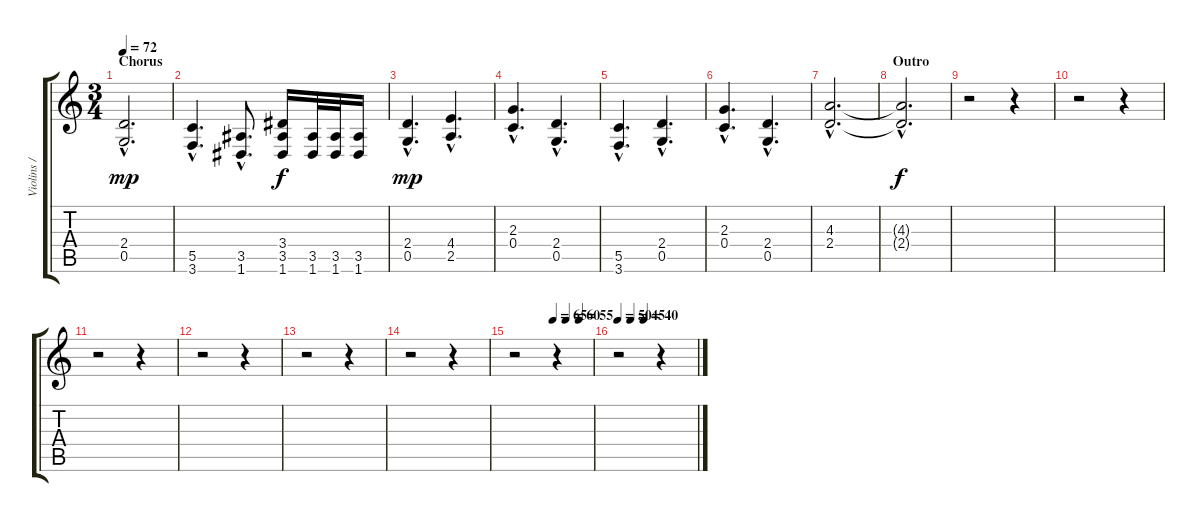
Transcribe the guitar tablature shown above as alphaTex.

\track ("Violins / Backup Guitars" "Violins / ") {instrument distortionguitar}
\staff {score tabs}
\tuning (D4 A3 F3 C3 G2 D2) {hide}
\ts (3 4)
\section ("" "Chorus")
\tempo 72
\clef g2
\ks c
(2.4{hac} 0.5{hac}).2{d dy mp instrument distortionguitar} |
(5.5{hac} 3.6{hac}).4{d} (3.5{hac} 1.6{hac}).8{d} (3.4 3.5 1.6).16{dy f} (3.5 1.6).32 (3.5 1.6).32 (3.5 1.6).16 |
(2.4{hac} 0.5{hac}).4{d dy mp} (4.4{hac} 2.5{hac}).4{d} |
(2.3{hac} 0.4{hac}).4{d} (2.4{hac} 0.5{hac}).4{d} |
(5.5{hac} 3.6{hac}).4{d} (2.4{hac} 0.5{hac}).4{d} |
(2.3{hac} 0.4{hac}).4{d} (2.4{hac} 0.5{hac}).4{d} |
(4.3{hac} 2.4{hac}).2{d volume 0} |
\section ("" "Outro")
(4.3{hac t} 2.4{hac t}).2{d dy f} |
r.2 r.4 |
r.2 r.4 |
r.2 r.4 |
r.2 r.4 |
r.2 r.4 |
r.2 r.4 |
\tempo (65 0.5)
\tempo (60 0.6666666666666666)
\tempo (55 0.8333333333333334)
r.2 r.4 |
\tempo 50
\tempo (45 0.16666666666666666)
\tempo (40 0.3333333333333333)
r.2 r.4
